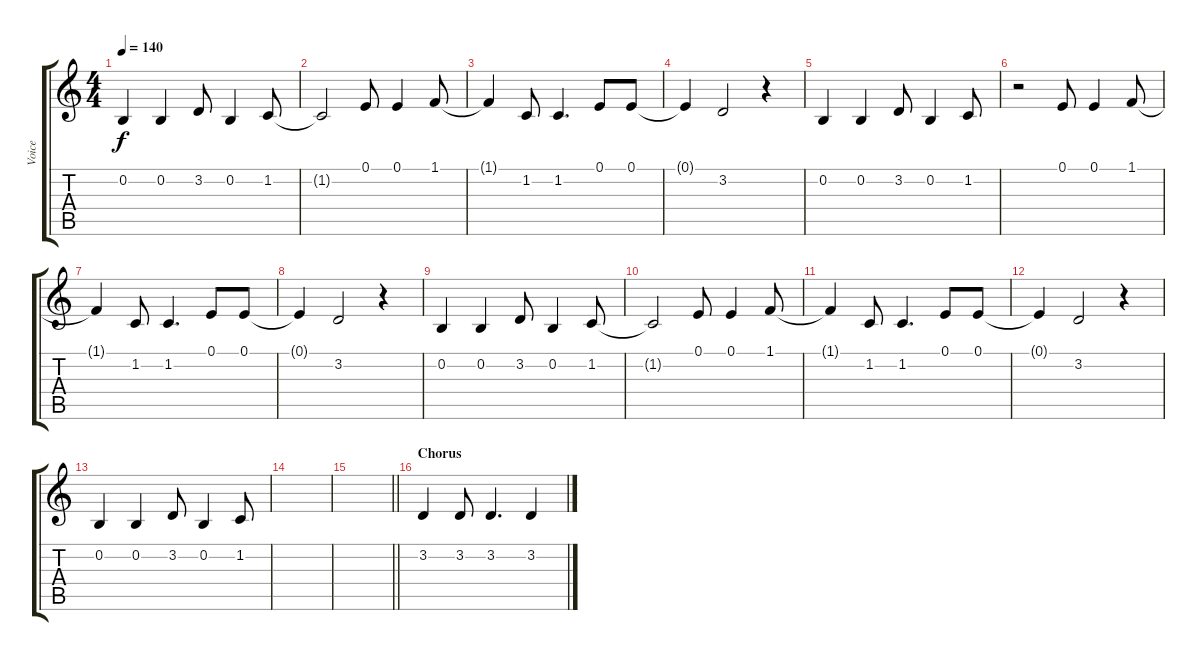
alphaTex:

\track ("Voice " "Voice ") {instrument lead6voice}
\staff {score tabs}
\tuning (E4 B3 G3 D3 A2 E2) {hide}
\ts (4 4)
\tempo 140
\clef g2
\ks c
0.2.4{dy f} 0.2.4 3.2.8 0.2.4 1.2.8 |
1.2{t}.2 0.1.8 0.1.4 1.1.8 |
1.1{t}.4 1.2.8 1.2.4{d} 0.1.8 0.1.8 |
0.1{t}.4 3.2.2 r.4 |
0.2.4 0.2.4 3.2.8 0.2.4 1.2.8 |
r.2 0.1.8 0.1.4 1.1.8 |
1.1{t}.4 1.2.8 1.2.4{d} 0.1.8 0.1.8 |
0.1{t}.4 3.2.2 r.4 |
0.2.4 0.2.4 3.2.8 0.2.4 1.2.8 |
1.2{t}.2 0.1.8 0.1.4 1.1.8 |
1.1{t}.4 1.2.8 1.2.4{d} 0.1.8 0.1.8 |
0.1{t}.4 3.2.2 r.4 |
0.2.4 0.2.4 3.2.8 0.2.4 1.2.8 |
|
\barLineRight lightlight
|
\section ("" "Chorus")
3.2.4 3.2.8 3.2.4{d} 3.2.4
